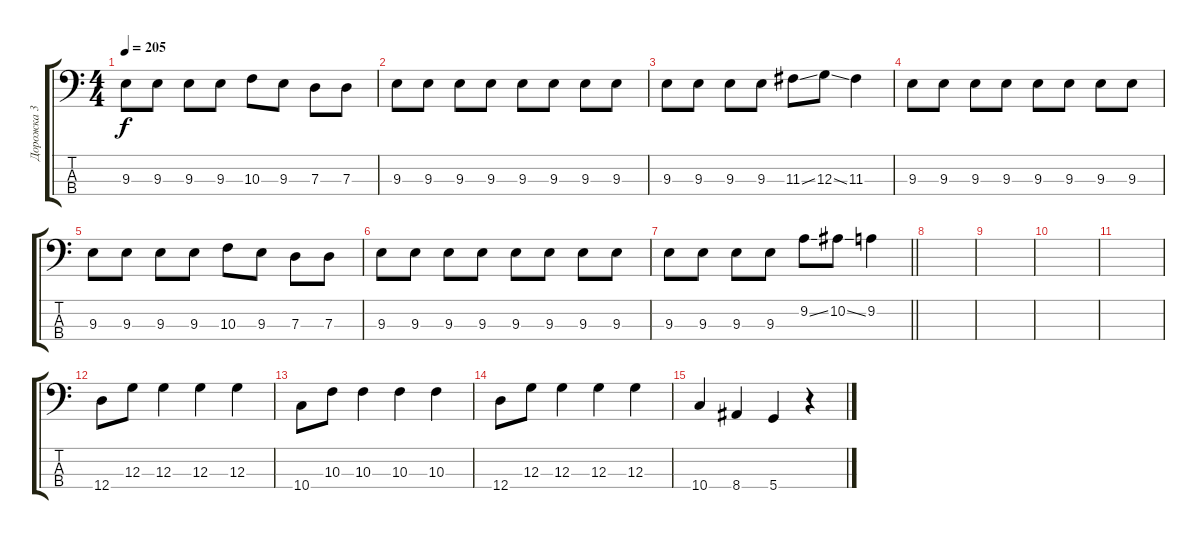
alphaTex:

\track ("Дорожка 3" "Дорожка 3") {instrument slapbass2}
\staff {score tabs}
\tuning (F2 C2 G1 D1) {hide}
\ts (4 4)
\tempo 205
\clef f4
\ks c
9.3.8{dy f} 9.3.8 9.3.8 9.3.8 10.3.8 9.3.8 7.3.8 7.3.8 |
9.3.8 9.3.8 9.3.8 9.3.8 9.3.8 9.3.8 9.3.8 9.3.8 |
9.3.8 9.3.8 9.3.8 9.3.8 11.3{ss}.8{instrument slapbass2} 12.3{ss}.8 11.3.4 |
9.3.8{instrument synthbass2} 9.3.8 9.3.8 9.3.8 9.3.8 9.3.8 9.3.8 9.3.8 |
9.3.8 9.3.8 9.3.8 9.3.8 10.3.8 9.3.8 7.3.8 7.3.8 |
9.3.8 9.3.8 9.3.8 9.3.8 9.3.8 9.3.8 9.3.8 9.3.8 |
\barLineRight lightlight
9.3.8 9.3.8 9.3.8 9.3.8 9.2{ss}.8{instrument synthbass2} 10.2{ss}.8 9.2.4 |
|
|
|
|
12.4.8{instrument synthbass2} 12.3.8 12.3.4 12.3.4 12.3.4 |
10.4.8 10.3.8 10.3.4 10.3.4 10.3.4 |
12.4.8 12.3.8 12.3.4 12.3.4 12.3.4 |
10.4.4{instrument slapbass2} 8.4.4 5.4.4 r.4
